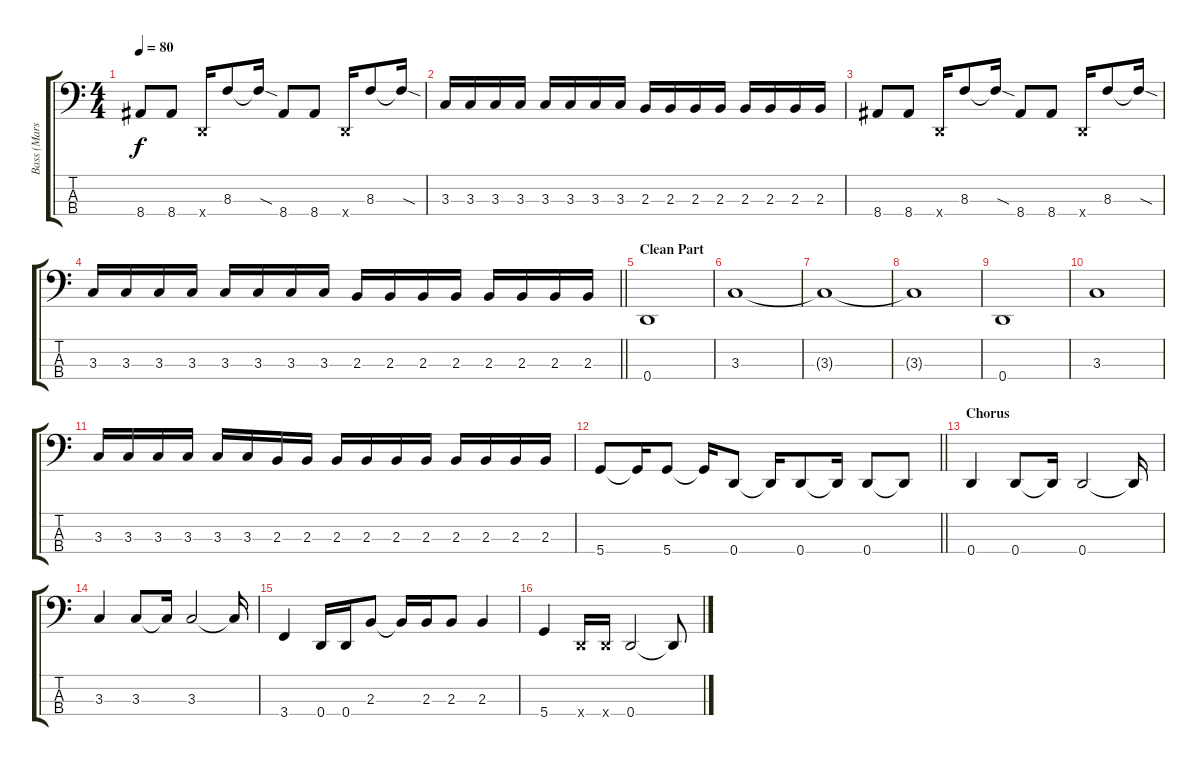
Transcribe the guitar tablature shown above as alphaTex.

\track ("Bass (Marshall)" "Bass (Mars") {instrument electricbassfinger}
\staff {score tabs}
\tuning (G2 D2 A1 D1) {hide}
\ts (4 4)
\tempo 80
\clef f4
\ks c
8.4.8{dy f} 8.4.8 0.4{x}.16 8.3.8 8.3{sod t}.16 8.4.8 8.4.8 0.4{x}.16 8.3.8 8.3{sod t}.16 |
3.3.16 3.3.16 3.3.16 3.3.16 3.3.16 3.3.16 3.3.16 3.3.16 2.3.16 2.3.16 2.3.16 2.3.16 2.3.16 2.3.16 2.3.16 2.3.16 |
8.4.8 8.4.8 0.4{x}.16 8.3.8 8.3{sod t}.16 8.4.8 8.4.8 0.4{x}.16 8.3.8 8.3{sod t}.16 |
\barLineRight lightlight
3.3.16 3.3.16 3.3.16 3.3.16 3.3.16 3.3.16 3.3.16 3.3.16 2.3.16 2.3.16 2.3.16 2.3.16 2.3.16 2.3.16 2.3.16 2.3.16 |
\section ("" "Clean Part")
0.4.1 |
3.3.1 |
3.3{t}.1 |
3.3{t}.1 |
0.4.1 |
3.3.1 |
3.3.16 3.3.16 3.3.16 3.3.16 3.3.16 3.3.16 2.3.16 2.3.16 2.3.16 2.3.16 2.3.16 2.3.16 2.3.16 2.3.16 2.3.16 2.3.16 |
\barLineRight lightlight
5.4.8 5.4{t}.16 5.4.8 5.4{t}.16 0.4.8 0.4{t}.16 0.4.8 0.4{t}.16 0.4.8 0.4{t}.8 |
\section ("" "Chorus")
0.4.4 0.4.8 0.4{t}.16 0.4.2 0.4{t}.16 |
3.3.4 3.3.8 3.3{t}.16 3.3.2 3.3{t}.16 |
3.4.4 0.4.16 0.4.16 2.3.8 2.3{t}.16 2.3.16 2.3.8 2.3.4 |
5.4.4 0.4{x}.16 0.4{x}.16 0.4.2 0.4{t}.8
